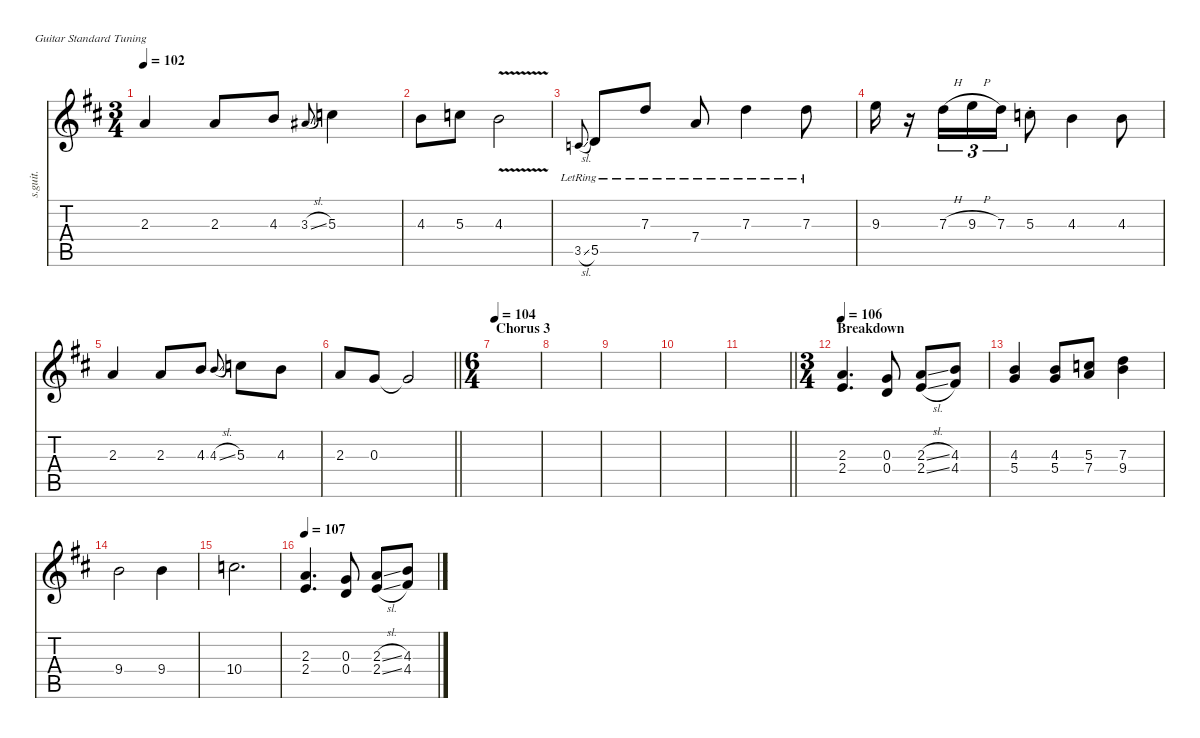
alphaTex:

\defaultSystemsLayout 4
\hideDynamics
\bracketExtendMode nobrackets
\otherSystemsTrackNameOrientation horizontal
\track ("Guitar 2" "s.guit.") {defaultSystemsLayout 32 instrument electricguitarclean}
\staff {score tabs}
\tuning (E4 B3 G3 D3 A2 E2)
\ts (3 4)
\tempo 102
\clef g2
\ks bminor
2.3{acc forcenatural}.4{dy f beam Up} 2.3{acc forcenatural}.8{beam Up} 4.3{acc forcenatural}.8{beam Up} 3.3{sl acc #}.8{gr onbeat dy mf beam Up} 5.3{acc forcenatural}.4{dy f beam Down} |
4.3{acc forcenatural}.8{beam Down} 5.3{acc forcenatural}.8{beam Down} 4.3{v acc forcenatural}.2{beam Down} |
3.5{sl lr acc forcenatural}.8{gr onbeat dy mf beam Up} 5.5{lr acc forcenatural}.8{dy f beam Up} 7.3{lr acc forcenatural}.8{beam Up} 7.4{lr acc forcenatural}.8{beam Up} 7.3{lr acc forcenatural}.4{beam Down} 7.3{lr acc forcenatural}.8{beam Down} |
9.3{acc forcenatural}.16{beam Down} r.16{beam Down} 7.3{h acc forcenatural}.16{tu (3 2) beam Down} 9.3{h acc forcenatural}.16{tu (3 2) beam Down} 7.3{acc forcenatural}.16{tu (3 2) beam Down} 5.3{st acc forcenatural}.8{beam Down} 4.3{acc forcenatural}.4{beam Down} 4.3{acc forcenatural}.8{beam Down} |
2.3{acc forcenatural}.4{beam Up} 2.3{acc forcenatural}.8{beam Up} 4.3{acc forcenatural}.8{beam Up} 4.3{sl acc forcenatural}.8{gr onbeat dy mf beam Up} 5.3{acc forcenatural}.8{dy f beam Down} 4.3{acc forcenatural}.8{beam Down} |
\barLineRight lightlight
2.3{acc forcenatural}.8{beam Up} 0.3{acc forcenatural}.8{beam Up} 0.3{t acc forcenatural}.2{beam Up} |
\ts (6 4)
\beaming (8 6 6)
\section ("" "Chorus 3")
\tempo 104
|
|
|
|
\barLineRight lightlight
|
\ts (3 4)
\beaming (8 2 2 2)
\section ("" "Breakdown")
\tempo 106
(2.3{acc forcenatural} 2.4{acc forcenatural}).4{d instrument distortionguitar beam Up} (0.3{acc forcenatural} 0.4{acc forcenatural}).8{beam Up} (2.3{sl acc forcenatural} 2.4{sl acc forcenatural}).8{beam Up} (4.3{acc forcenatural} 4.4{acc #}).8{beam Up} |
(4.3{acc forcenatural} 5.4{acc forcenatural}).4{beam Up} (4.3{acc forcenatural} 5.4{acc forcenatural}).8{beam Up} (5.3{acc forcenatural} 7.4{acc forcenatural}).8{beam Up} (7.3{acc forcenatural} 9.4{acc forcenatural}).4{beam Down} |
9.4{acc forcenatural}.2{beam Down} 9.4{acc forcenatural}.4{beam Down} |
10.4{acc forcenatural}.2{d beam Down} |
\tempo 107
(2.3{acc forcenatural} 2.4{acc forcenatural}).4{d beam Up} (0.3{acc forcenatural} 0.4{acc forcenatural}).8{beam Up} (2.3{sl acc forcenatural} 2.4{sl acc forcenatural}).8{beam Up} (4.3{acc forcenatural} 4.4{acc #}).8{beam Up}
